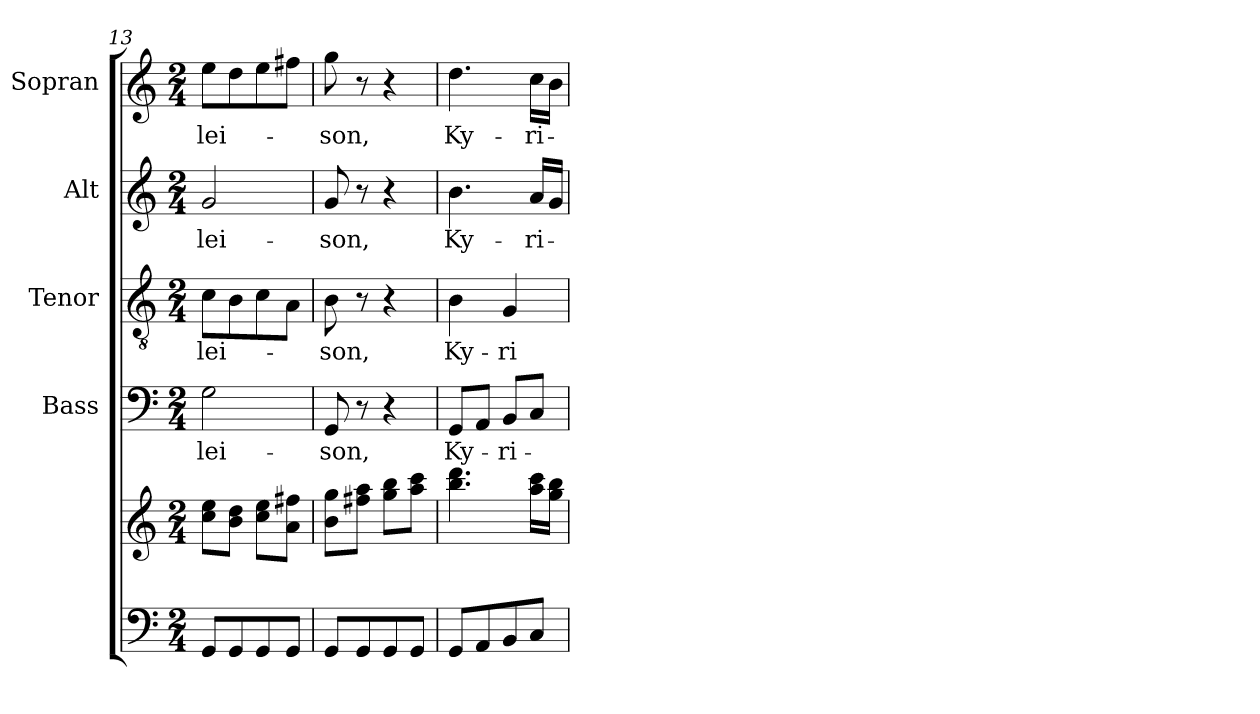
**kern	**kern	**kern	**text	**kern	**text	**kern	**text	**kern	**text
*part5	*part5	*part4	*part4	*part3	*part3	*part2	*part2	*part1	*part1
*staff6	*staff5	*staff4	*staff4	*staff3	*staff3	*staff2	*staff2	*staff1	*staff1
*	*	*I"Bass	*	*I"Tenor	*	*I"Alt	*	*I"Sopran	*
*	*	*I'B.	*	*I'T.	*	*I'A.	*	*I'S.	*
*clefF4	*clefG2	*clefF4	*	*clefGv2	*	*clefG2	*	*clefG2	*
*k[]	*k[]	*k[]	*	*k[]	*	*k[]	*	*k[]	*
*C:	*C:	*C:	*	*C:	*	*C:	*	*C:	*
*M2/4	*M2/4	*M2/4	*	*M2/4	*	*M2/4	*	*M2/4	*
=13	=13	=13	=13	=13	=13	=13	=13	=13	=13
!	!	!	!LO:LY:b	!	!LO:LY:b	!	!LO:LY:b	!	!LO:LY:b
8GG/L	8cc\ 8ee\L	2G\	-lei-	8c\L	-lei-	2g/	-lei-	8ee\L	-lei-
8GG/	8b\ 8dd\J	.	.	8B\	.	.	.	8dd\	.
8GG/	8cc\ 8ee\L	.	.	8c\	.	.	.	8ee\	.
8GG/J	8a\ 8ff#X\J	.	.	8A\J	.	.	.	8ff#X\J	.
=14	=14	=14	=14	=14	=14	=14	=14	=14	=14
!	!	!	!LO:LY:b	!	!LO:LY:b	!	!LO:LY:b	!	!LO:LY:b
8GG/L	8b\ 8gg\L	8GG/	-son,	8B\	-son,	8g/	-son,	8gg\	-son,
8GG/	8ff#X\ 8aa\J	8r	.	8r	.	8r	.	8r	.
8GG/	8gg\ 8bb\L	4r	.	4r	.	4r	.	4r	.
8GG/J	8aa\ 8ccc\J	.	.	.	.	.	.	.	.
=15	=15	=15	=15	=15	=15	=15	=15	=15	=15
!	!	!	!LO:LY:b	!	!LO:LY:b	!	!LO:LY:b	!	!LO:LY:b
8GG/L	4.bb\ 4.ddd\	8GG/L	Ky-	4B\	Ky-	4.b\	Ky-	4.dd\	Ky-
8AA/	.	8AA/J	.	.	.	.	.	.	.
!	!	!	!LO:LY:b	!	!LO:LY:b	!	!	!	!
8BB/	.	8BB/L	-ri-	4G/	-ri-	.	.	.	.
!	!	!	!	!	!	!	!LO:LY:b	!	!LO:LY:b
8C/J	16aa\ 16ccc\LL	8C/J	.	.	.	16a/LL	-ri-	16cc\LL	-ri-
.	16gg\ 16bb\JJ	.	.	.	.	16g/JJ	.	16b\JJ	.
=	=	=	=	=	=	=	=	=	=
*-	*-	*-	*-	*-	*-	*-	*-	*-	*-
